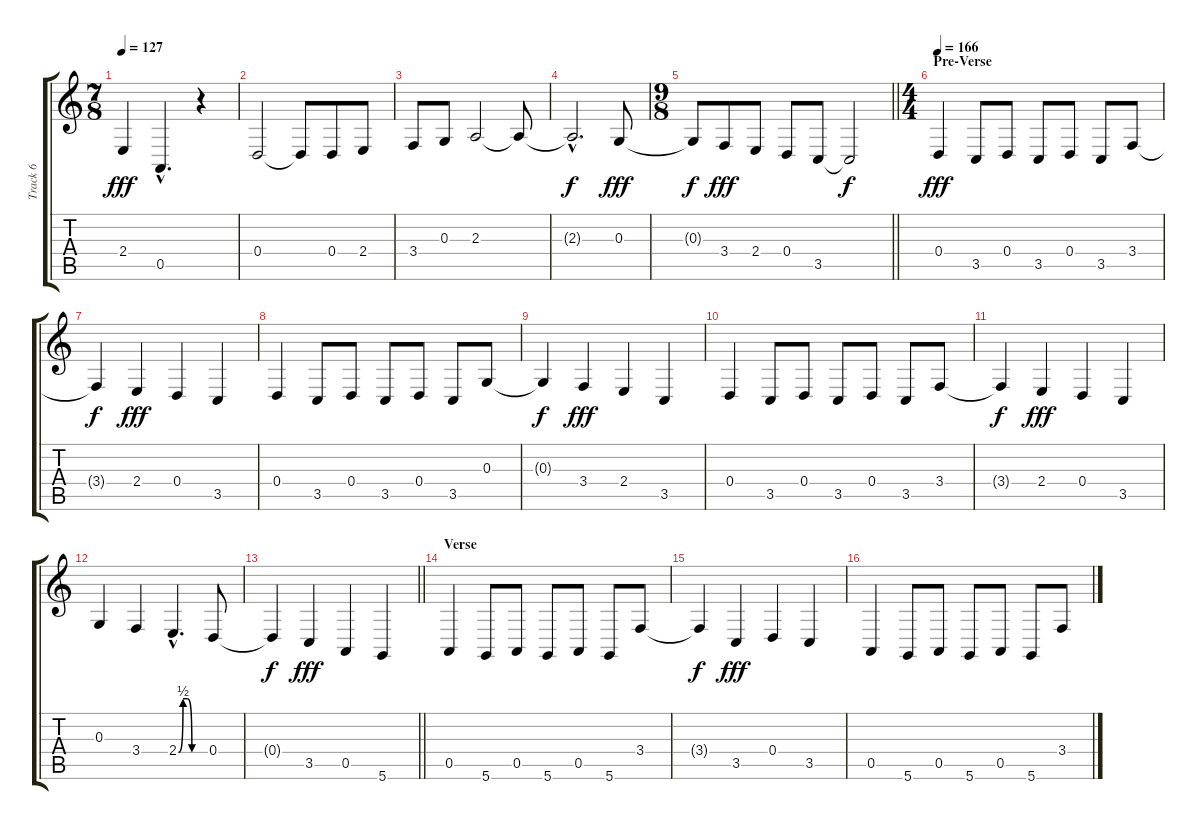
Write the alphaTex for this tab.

\track ("Track 6" "Track 6") {instrument altosax}
\staff {score tabs}
\tuning (E4 B3 G3 D3 A2 D2) {hide}
\ts (7 8)
\tempo 127
\clef g2
\ks c
2.4{t}.4{dy fff} 0.5{hac}.4{d} r.4 |
0.4.2 0.4{t}.8 0.4.8 2.4.8 |
3.4.8 0.3.8 2.3.2 2.3{t}.8 |
2.3{hac t}.2{d dy f} 0.3.8{dy fff} |
\ts (9 8)
\barLineRight lightlight
0.3{t}.8{dy f} 3.4.8{dy fff} 2.4.8 0.4.8 3.5.8 3.5{t}.2{dy f} |
\ts (4 4)
\section ("" "Pre-Verse")
\tempo 166
0.4.4{dy fff} 3.5.8 0.4.8 3.5.8 0.4.8 3.5.8 3.4.8 |
3.4{t}.4{dy f} 2.4.4{dy fff} 0.4.4 3.5.4 |
0.4.4 3.5.8 0.4.8 3.5.8 0.4.8 3.5.8 0.3.8 |
0.3{t}.4{dy f} 3.4.4{dy fff} 2.4.4 3.5.4 |
0.4.4 3.5.8 0.4.8 3.5.8 0.4.8 3.5.8 3.4.8 |
3.4{t}.4{dy f} 2.4.4{dy fff} 0.4.4 3.5.4 |
0.3.4 3.4.4 2.4{be (custom 0 0 10 2 20 2 30 0 60 0) hac}.4{d} 0.4.8 |
\barLineRight lightlight
0.4{t}.4{dy f} 3.5.4{dy fff} 0.5.4 5.6.4 |
\section ("" "Verse")
0.5.4 5.6.8 0.5.8 5.6.8 0.5.8 5.6.8 3.4.8 |
3.4{t}.4{dy f} 3.5.4{dy fff} 0.4.4 3.5.4 |
0.5.4 5.6.8 0.5.8 5.6.8 0.5.8 5.6.8 3.4.8
